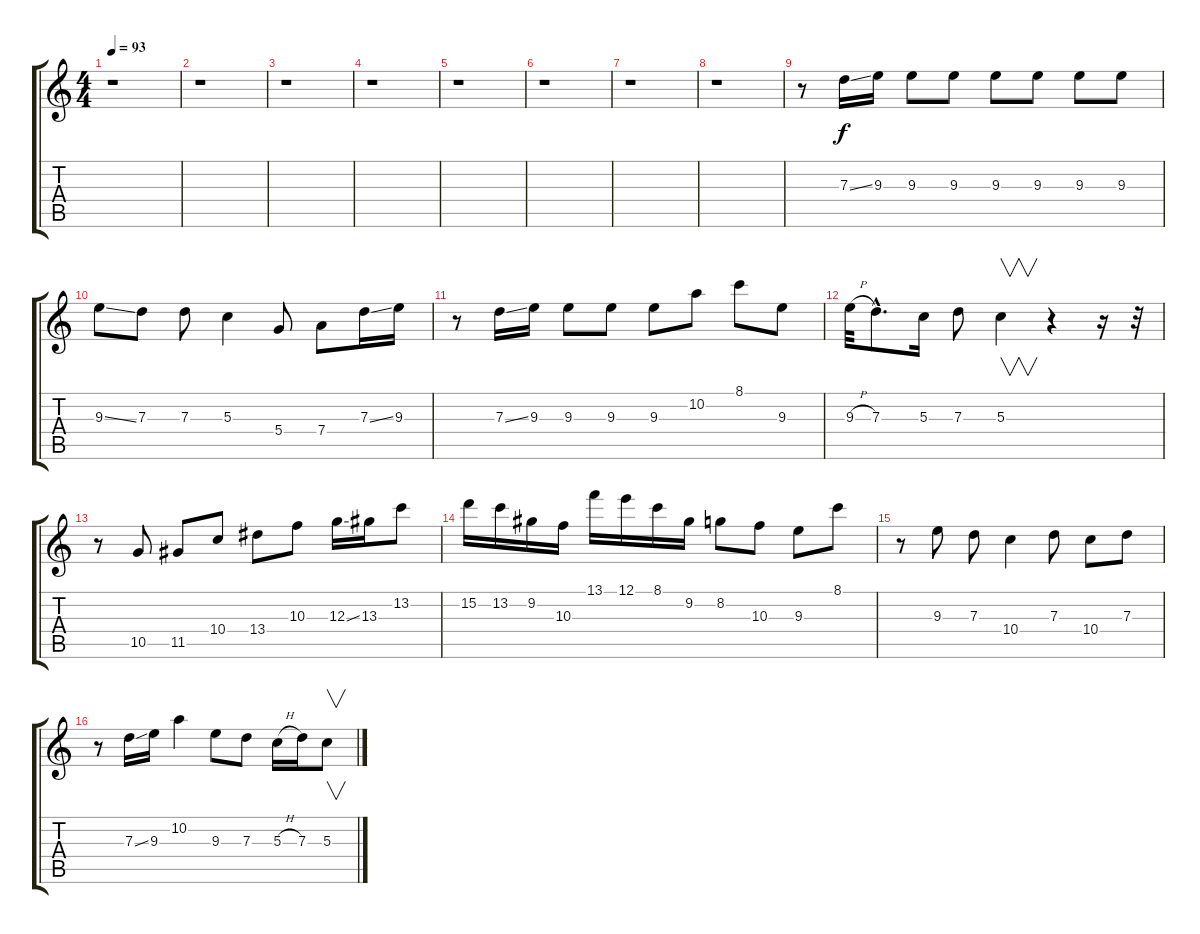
\track "" {instrument electricguitarjazz}
\staff {score tabs}
\tuning (E4 B3 G3 D3 A2 E2) {hide}
\ts (4 4)
\tempo 93
\clef g2
\ks c
r.1{dy f} |
r.1 |
r.1 |
r.1 |
r.1 |
r.1 |
r.1 |
r.1 |
r.8 7.3{ss}.16 9.3.16 9.3.8 9.3.8 9.3.8 9.3.8 9.3.8 9.3.8 |
9.3{ss}.8 7.3.8 7.3.8 5.3.4 5.4.8 7.4.8 7.3{ss}.16 9.3.16 |
r.8 7.3{ss}.16 9.3.16 9.3.8 9.3.8 9.3.8 10.2.8 8.1.8 9.3.8 |
9.3{h}.32 7.3{hac}.8{d} 5.3.16 7.3.8 5.3.4{v} r.4 r.16 r.32 |
r.8 10.5.8 11.5.8 10.4.8 13.4.8 10.3.8 12.3{ss}.16 13.3.16 13.2.8 |
15.2.16 13.2.16 9.2.16 10.3.16 13.1.16 12.1.16 8.1.16 9.2.16 8.2.8 10.3.8 9.3.8 8.1.8 |
r.8 9.3.8 7.3.8 10.4.4 7.3.8 10.4.8 7.3.8 |
r.8 7.3{ss}.16 9.3.16 10.2.4 9.3.8 7.3.8 5.3{h}.16 7.3.16 5.3.8{v}
